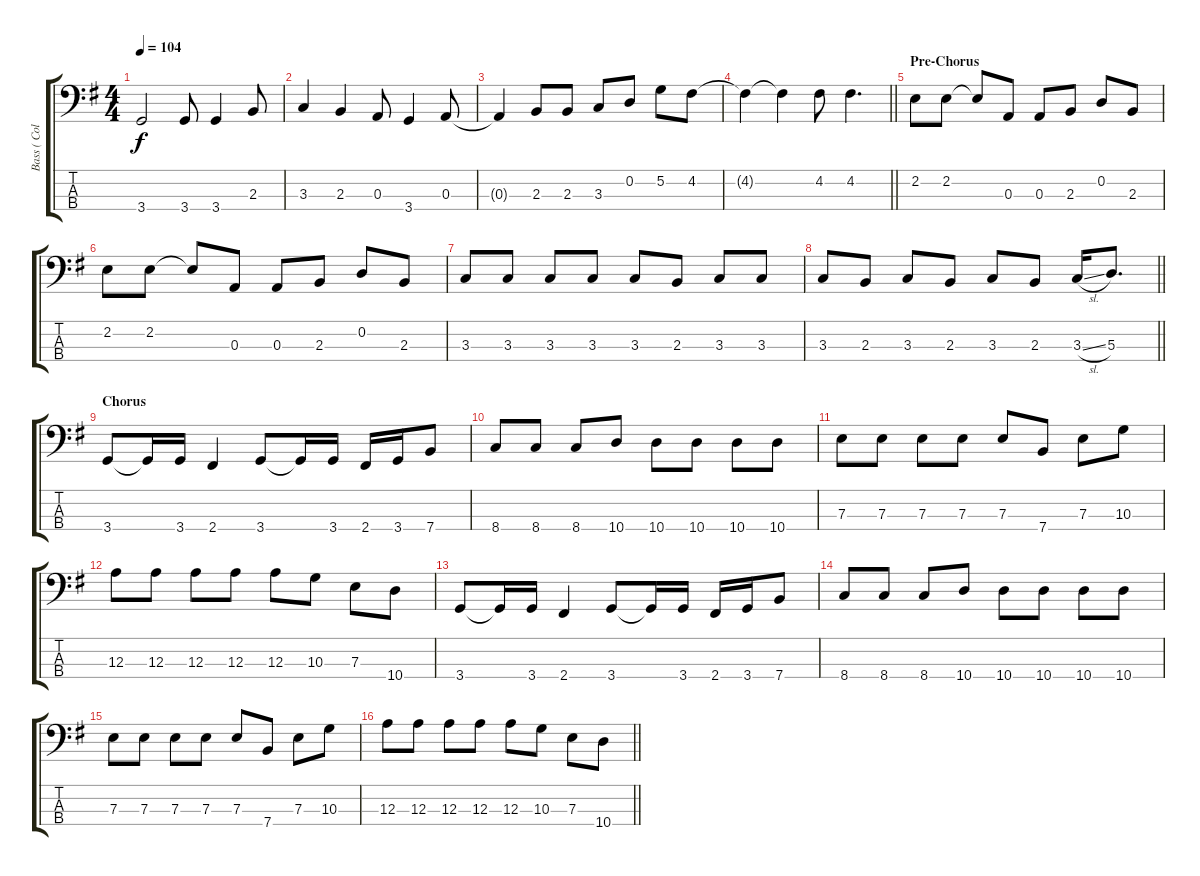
\track ("Bass ( Colin Greenwood )" "Bass ( Col") {instrument electricbassfinger}
\staff {score tabs}
\tuning (G2 D2 A1 E1) {hide}
\ts (4 4)
\tempo 104
\clef f4
\ks eminor
3.4.2{dy f} 3.4.8 3.4.4 2.3.8 |
3.3.4 2.3.4 0.3.8 3.4.4 0.3.8 |
0.3{t}.4 2.3.8 2.3.8 3.3.8 0.2.8 5.2.8 4.2.8 |
\barLineRight lightlight
4.2{t}.4 4.2{t}.4 4.2.8 4.2.4{d} |
\section ("" "Pre-Chorus")
2.2.8 2.2.8 2.2{t}.8 0.3.8 0.3.8 2.3.8 0.2.8 2.3.8 |
2.2.8 2.2.8 2.2{t}.8 0.3.8 0.3.8 2.3.8 0.2.8 2.3.8 |
3.3.8 3.3.8 3.3.8 3.3.8 3.3.8 2.3.8 3.3.8 3.3.8 |
\barLineRight lightlight
3.3.8 2.3.8 3.3.8 2.3.8 3.3.8 2.3.8 3.3{sl}.16 5.3.8{d} |
\section ("" "Chorus")
3.4.8 3.4{t}.16 3.4.16 2.4.4 3.4.8 3.4{t}.16 3.4.16 2.4.16 3.4.16 7.4.8 |
8.4.8 8.4.8 8.4.8 10.4.8 10.4.8 10.4.8 10.4.8 10.4.8 |
7.3.8 7.3.8 7.3.8 7.3.8 7.3.8 7.4.8 7.3.8 10.3.8 |
12.3.8 12.3.8 12.3.8 12.3.8 12.3.8 10.3.8 7.3.8 10.4.8 |
3.4.8 3.4{t}.16 3.4.16 2.4.4 3.4.8 3.4{t}.16 3.4.16 2.4.16 3.4.16 7.4.8 |
8.4.8 8.4.8 8.4.8 10.4.8 10.4.8 10.4.8 10.4.8 10.4.8 |
7.3.8 7.3.8 7.3.8 7.3.8 7.3.8 7.4.8 7.3.8 10.3.8 |
\barLineRight lightlight
12.3.8 12.3.8 12.3.8 12.3.8 12.3.8 10.3.8 7.3.8 10.4.8
